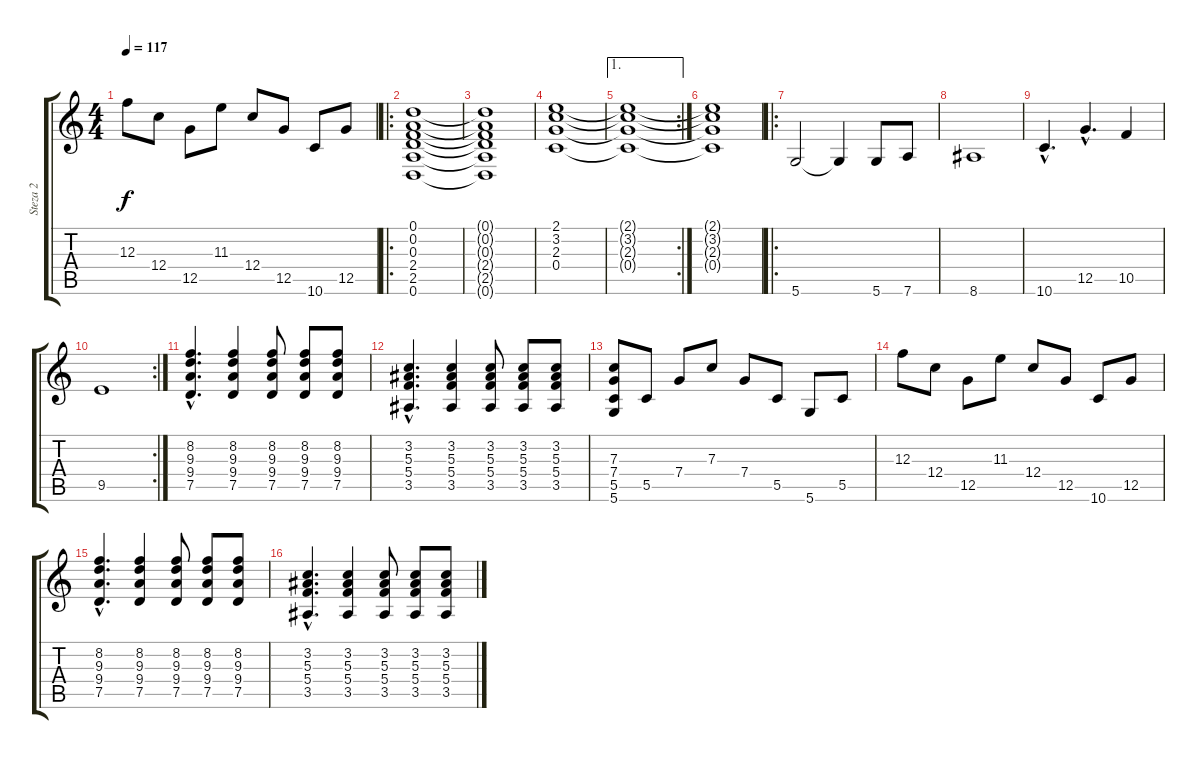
\track ("Steza 2" "Steza 2") {instrument acousticguitarnylon}
\staff {score tabs}
\tuning (D4 A3 F3 C3 G2 D2) {hide}
\ts (4 4)
\tempo 117
\clef g2
\ks c
12.3.8{dy f} 12.4.8 12.5.8 11.3.8 12.4.8 12.5.8 10.6.8 12.5.8 |
\ro
(0.1 0.2 0.3 2.4 2.5 0.6).1 |
(0.1{t} 0.2{t} 0.3{t} 2.4{t} 2.5{t} 0.6{t}).1 |
(2.1 3.2 2.3 0.4).1 |
\ae 1
\rc 2
(2.1{t} 3.2{t} 2.3{t} 0.4{t}).1 |
(2.1{t} 3.2{t} 2.3{t} 0.4{t}).1 |
\ro
5.6.2 5.6{t}.4 5.6.8 7.6.8 |
8.6.1 |
10.6{hac}.4{d} 12.5{hac}.4{d} 10.5.4 |
\rc 2
9.5.1 |
(8.2{hac} 9.3{hac} 9.4{hac} 7.5{hac}).4{d} (8.2 9.3 9.4 7.5).4 (8.2 9.3 9.4 7.5).8 (8.2 9.3 9.4 7.5).8 (8.2 9.3 9.4 7.5).8 |
(3.2{hac} 5.3{hac} 5.4{hac} 3.5{hac}).4{d} (3.2 5.3 5.4 3.5).4 (3.2 5.3 5.4 3.5).8 (3.2 5.3 5.4 3.5).8 (3.2 5.3 5.4 3.5).8 |
(7.3 7.4 5.5 5.6).8 5.5.8 7.4.8 7.3.8 7.4.8 5.5.8 5.6.8 5.5.8 |
12.3.8 12.4.8 12.5.8 11.3.8 12.4.8 12.5.8 10.6.8 12.5.8 |
(8.2{hac} 9.3{hac} 9.4{hac} 7.5{hac}).4{d} (8.2 9.3 9.4 7.5).4 (8.2 9.3 9.4 7.5).8 (8.2 9.3 9.4 7.5).8 (8.2 9.3 9.4 7.5).8 |
(3.2{hac} 5.3{hac} 5.4{hac} 3.5{hac}).4{d} (3.2 5.3 5.4 3.5).4 (3.2 5.3 5.4 3.5).8 (3.2 5.3 5.4 3.5).8 (3.2 5.3 5.4 3.5).8
